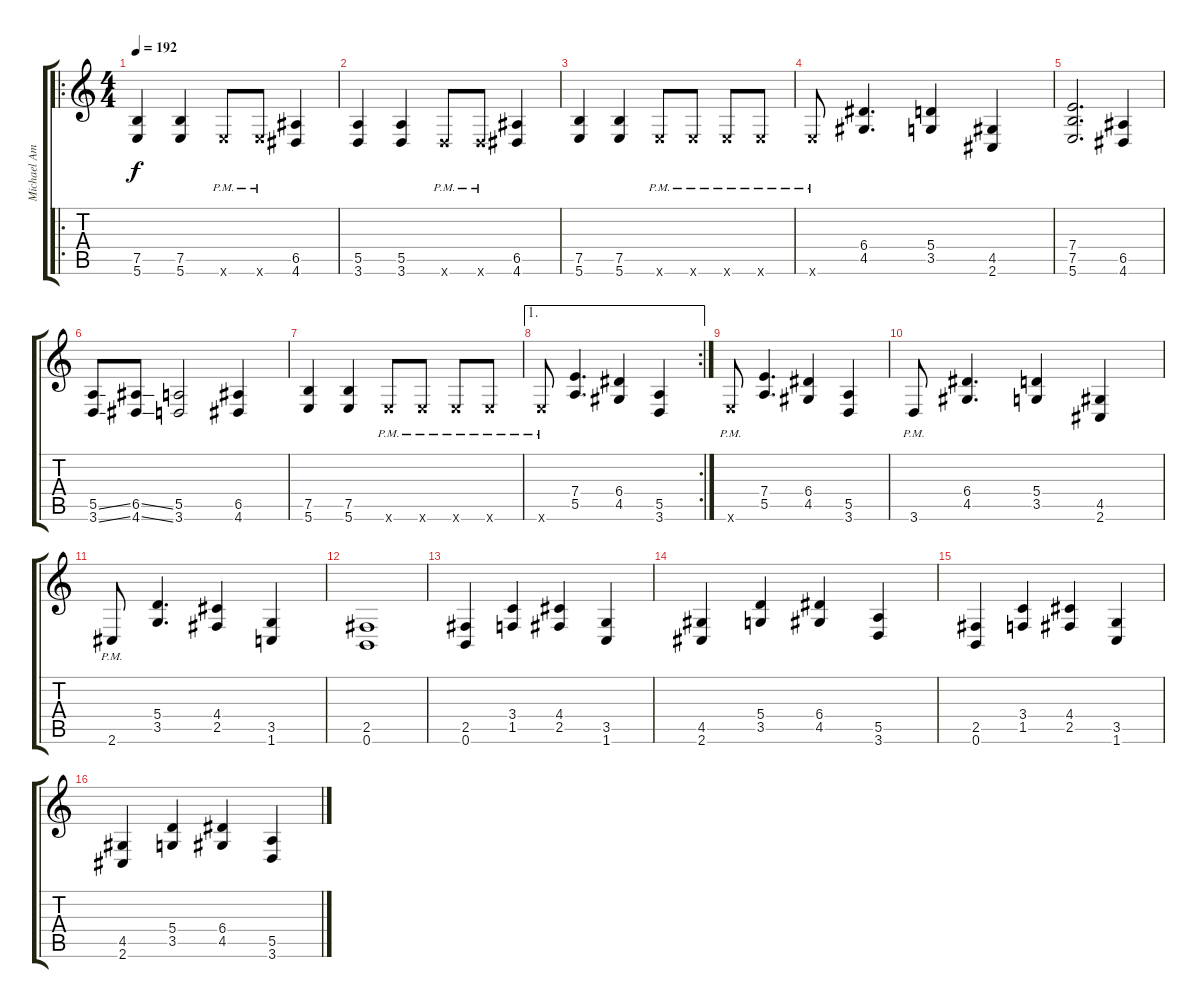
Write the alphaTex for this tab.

\track ("Michael Amott" "Michael Am") {instrument distortionguitar}
\staff {score tabs}
\tuning (B3 Gb3 D3 A2 E2 B1) {hide}
\ro
\ts (4 4)
\tempo 192
\clef g2
\ks c
(7.5 5.6).4{dy f} (7.5 5.6).4 5.6{pm x}.8 5.6{pm x}.8 (6.5 4.6).4 |
(5.5 3.6).4 (5.5 3.6).4 3.6{pm x}.8 3.6{pm x}.8 (6.5 4.6).4 |
(7.5 5.6).4 (7.5 5.6).4 5.6{pm x}.8 5.6{pm x}.8 5.6{pm x}.8 5.6{pm x}.8 |
5.6{pm x}.8 (6.4 4.5).4{d} (5.4 3.5).4 (4.5 2.6).4 |
(7.4 7.5 5.6).2{d} (6.5 4.6).4 |
(5.5{ss} 3.6{ss}).8 (6.5{ss} 4.6{ss}).8 (5.5 3.6).2 (6.5 4.6).4 |
(7.5 5.6).4 (7.5 5.6).4 5.6{pm x}.8 5.6{pm x}.8 5.6{pm x}.8 5.6{pm x}.8 |
\ae 1
\rc 2
5.6{pm x}.8 (7.4 5.5).4{d} (6.4 4.5).4 (5.5 3.6).4 |
5.6{pm x}.8 (7.4 5.5).4{d} (6.4 4.5).4 (5.5 3.6).4 |
3.6{pm}.8 (6.4 4.5).4{d} (5.4 3.5).4 (4.5 2.6).4 |
2.6{pm}.8 (5.4 3.5).4{d} (4.4 2.5).4 (3.5 1.6).4 |
(2.5 0.6).1 |
(2.5 0.6).4 (3.4 1.5).4 (4.4 2.5).4 (3.5 1.6).4 |
(4.5 2.6).4 (5.4 3.5).4 (6.4 4.5).4 (5.5 3.6).4 |
(2.5 0.6).4 (3.4 1.5).4 (4.4 2.5).4 (3.5 1.6).4 |
(4.5 2.6).4 (5.4 3.5).4 (6.4 4.5).4 (5.5 3.6).4
